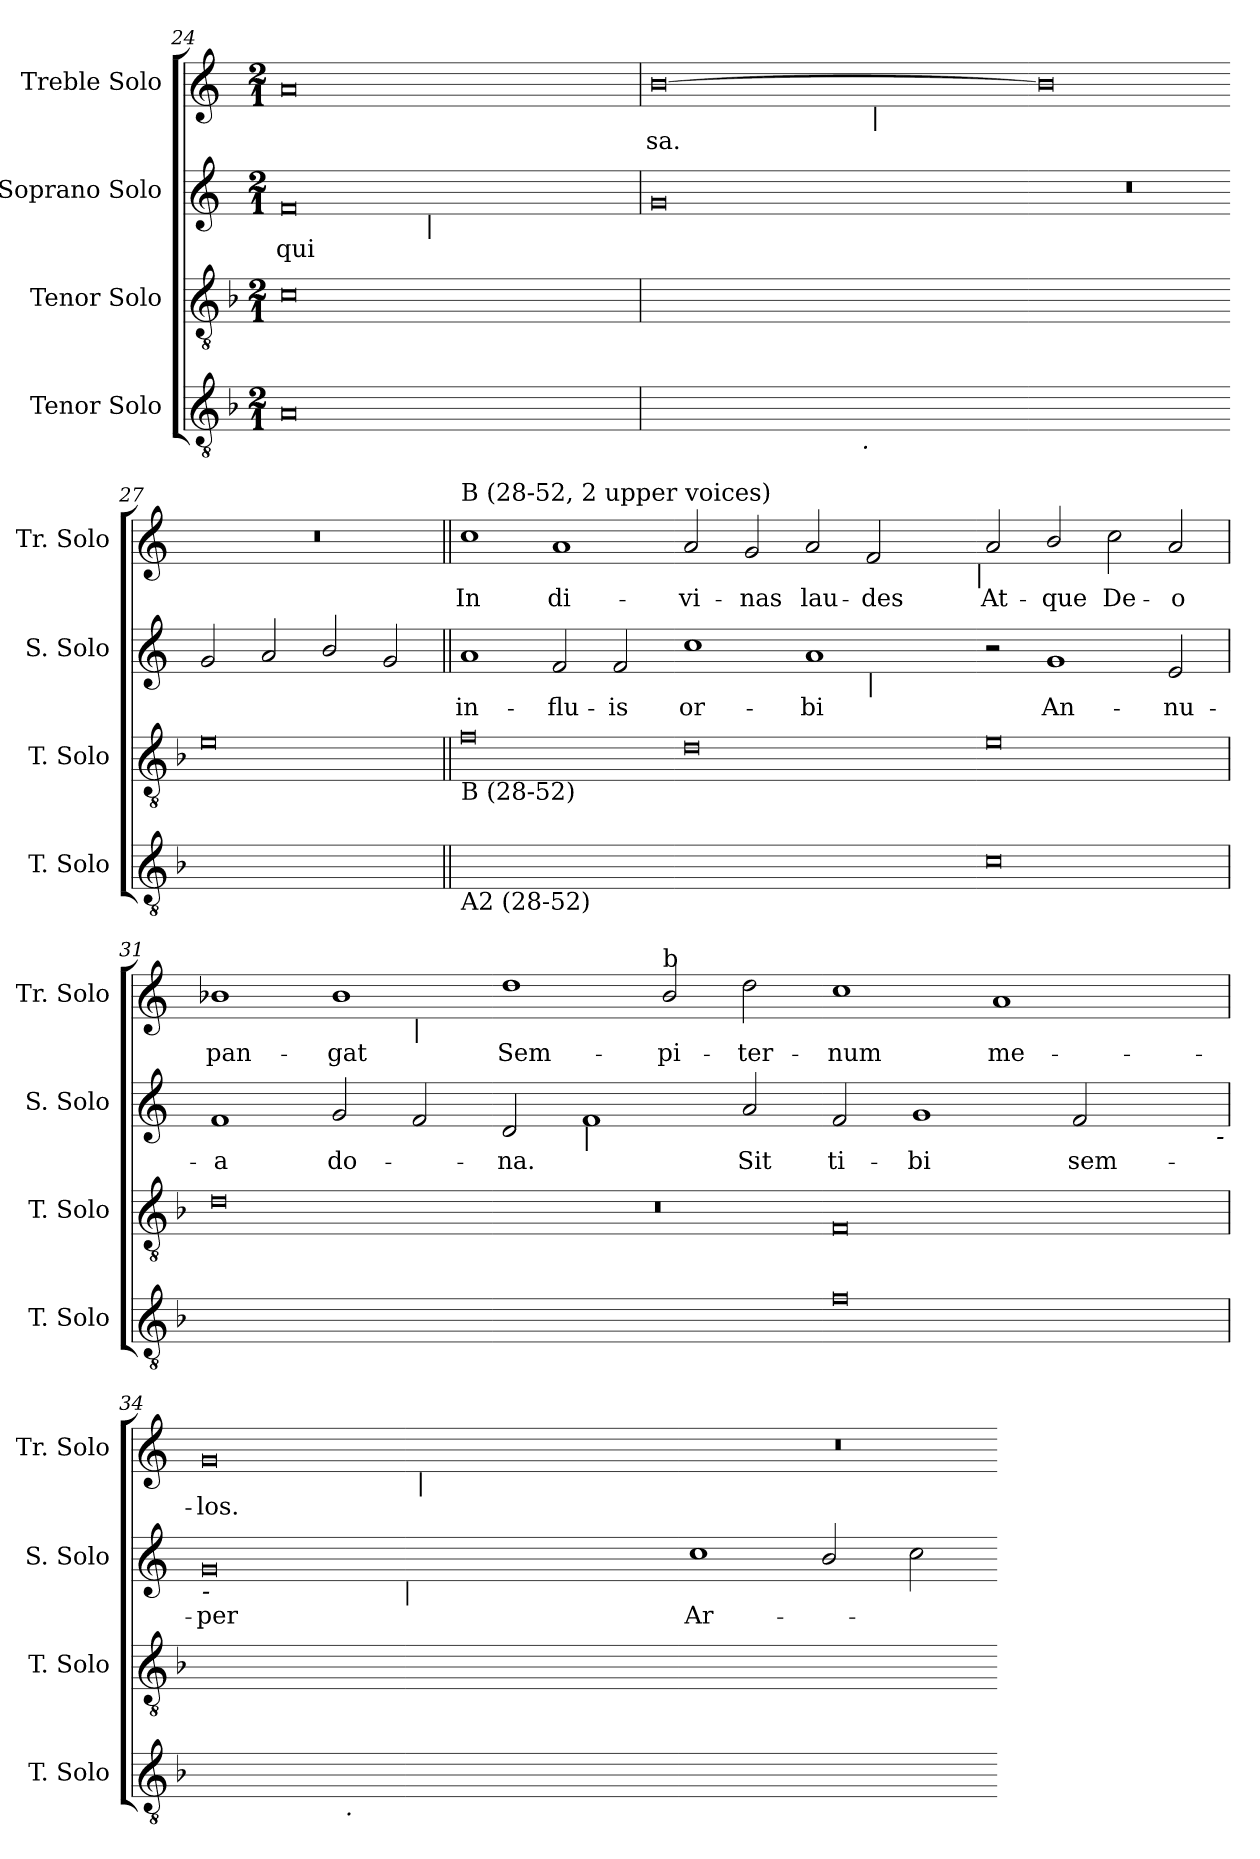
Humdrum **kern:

**kern	**kern	**kern	**text	**kern	**text
*part4	*part3	*part2	*part2	*part1	*part1
*staff4	*staff3	*staff2	*staff2	*staff1	*staff1
*I"Tenor Solo	*I"Tenor Solo	*I"Soprano Solo	*	*I"Treble Solo	*
*I'T. Solo	*I'T. Solo	*I'S. Solo	*	*I'Tr. Solo	*
*clefGv2	*clefGv2	*clefG2	*	*clefG2	*
*ITrd7c12	*ITrd7c12	*	*	*	*
*k[b-]	*k[b-]	*k[]	*	*k[]	*
*F:	*F:	*C:	*	*C:	*
*M2/1	*M2/1	*M2/1	*	*M2/1	*
=24	=24	=24	=24	=24	=24
!	!	!	!LO:LY:b:color=#000000	!	!
*	*	*^	*	*	*
0AAi	0Ci	0fi	2ryy	qui	0ai	.
.	.	.	8ryy	.	.	.
.	.	.	16ryy	.	.	.
.	.	.	1024ryy	.	.	.
!	!	!	!LO:TX:b:i:t=|	!	!	!
.	.	.	1ryy	.	.	.
.	.	.	4ryy	.	.	.
.	.	.	32ryy	.	.	.
.	.	.	64ryy	.	.	.
.	.	.	128...ryy	.	.	.
*	*	*v	*v	*	*	*
!!LO:LB:g=z
=25	=25	=25	=25	=25	=25
*	*	*^	*	*	*
!	!	!	!	!	!LO:TX:b:i:t=-	!
!	!	!	!	!	!	!LO:LY:b:color=#000000
*^	*	*v	*v	*	*^	*
[<0GGiyy	2ryy	[>0Diyy	0gi	.	[<0bi	2ryy	-sa.
.	4ryy	.	.	.	.	4ryy	.
.	8ryy	.	.	.	.	8ryy	.
.	32ryy	.	.	.	.	16ryy	.
.	64ryy	.	.	.	.	.	.
.	128ryy	.	.	.	.	.	.
.	256ryy	.	.	.	.	.	.
.	1024ryy	.	.	.	.	.	.
!	!LO:TX:b:i:t=.	!	!	!	!	!	!
.	1ryy	.	.	.	.	.	.
.	.	.	.	.	.	128ryy	.
!	!	!	!	!	!	!LO:TX:b:i:t=|	!
.	.	.	.	.	.	1ryy	.
.	16ryy	.	.	.	.	.	.
.	.	.	.	.	.	32..ryy	.
.	512.ryy	.	.	.	.	.	.
=26-	=26-	=26-	=26-	=26-	=26-	=26-	=26-
!	!	!	!LO:N:vis=1	!	!	!	!
*v	*v	*	*	*	*v	*v	*
0GGiyy_<	0Diyy]	0r	.	0bi]	.
=27-	=27-	=27-	=27-	=27-	=27-
!	!	!	!	!LO:N:vis=1	!
0GGiyy]	0Ei	2gi/	.	0r	.
.	.	2ai/	.	.	.
.	.	2bi/	.	.	.
.	.	2gi/	.	.	.
=28||	=28||	=28||	=28||	=28||	=28||
!	!	!	!LO:LY:b:color=#000000	!	!
!	!	!	!	!LO:TX:a:t=B (28-52, 2 upper voices)	!
!	!LO:TX:b:t=B (28-52)	!	!	!	!
!LO:TX:b:t=A2 (28-52)	!	!	!	!	!
!	!	!	!	!	!LO:LY:b:color=#000000
[<0FFiyy	0Fi	1ai	in-	1cci	In
!	!	!	!LO:LY:b:color=#000000	!	!
!	!	!	!	!	!LO:LY:b:color=#000000
.	.	2fi/	-flu-	1ai	di-
!	!	!	!LO:LY:b:color=#000000	!	!
.	.	2fi/	-is	.	.
=29-	=29-	=29-	=29-	=29-	=29-
!	!	!	!LO:LY:b:color=#000000	!	!
!	!	!	!	!	!LO:LY:b:color=#000000
*	*	*^	*	*^	*
0FFiyy]	0Di	1cci	1.ryy	or-	2ai/	1ryy	-vi-
!	!	!	!	!	!	!	!LO:LY:b:color=#000000
.	.	.	.	.	2gi/	.	-nas
!	!	!	!	!LO:LY:b:color=#000000	!	!	!
!	!	!	!	!	!	!	!LO:LY:b:color=#000000
.	.	1ai	.	-bi	2ai/	2ryy	lau-
!	!	!	!LO:TX:b:i:t=|	!	!	!	!
!	!	!	!	!	!	!	!LO:LY:b:color=#000000
.	.	.	2ryy	.	2fi/	4ryy	-des
.	.	.	.	.	.	8ryy	.
.	.	.	.	.	.	16ryy	.
.	.	.	.	.	.	32ryy	.
.	.	.	.	.	.	64ryy	.
.	.	.	.	.	.	128...ryy	.
!	!	!	!	!	!	!LO:TX:b:i:t=|	!
.	.	.	.	.	.	1024ryy	.
*	*	*v	*v	*	*	*	*
*	*	*	*	*v	*v	*
=30-	=30-	=30-	=30-	=30-	=30-
*	*	*^	*	*^	*
!	!	!	!	!	!	!	!LO:LY:b:color=#000000
*	*	*v	*v	*	*	*	*
*	*	*	*	*v	*v	*
0Ci	0Ei	2r	.	2ai/	At-
!	!	!	!LO:LY:b:color=#000000	!	!
!	!	!	!	!	!LO:LY:b:color=#000000
.	.	1gi	An-	2bi/	-que
!	!	!	!	!	!LO:LY:b:color=#000000
.	.	.	.	2cci\	De-
!	!	!	!LO:LY:b:color=#000000	!	!
!	!	!	!	!	!LO:LY:b:color=#000000
.	.	2ei/	-nu-	2ai/	-o
=31	=31	=31	=31	=31	=31
!	!	!	!LO:LY:b:color=#000000	!	!
!	!	!	!	!LO:TX:a:t=b	!
!	!	!	!	!	!LO:LY:b:color=#000000
*	*	*	*	*^	*
[>0Diyy	0Di	1fi	-a	1b-i	1.ryy	pan-
!	!	!	!LO:LY:b:color=#000000	!	!	!
!	!	!	!	!	!	!LO:LY:b:color=#000000
.	.	2gi/	do-	1b-i	.	-gat
!	!	!	!	!	!LO:TX:b:i:t=|	!
.	.	2fi/	.	.	2ryy	.
=32-	=32-	=32-	=32-	=32-	=32-	=32-
!	!LO:N:vis=1	!	!	!	!	!
*	*	*	*	*v	*v	*
*	*	*	*	*^	*
!	!	!	!LO:LY:b:color=#000000	!	!	!
*	*	*	*	*v	*v	*
*	*	*	*	*^	*
!	!	!	!	!	!	!LO:LY:b:color=#000000
*	*	*	*	*v	*v	*
0Diyy]	0r	2di/	-na.	1ddi	Sem-
!	!	!LO:TX:b:i:t=|	!	!	!
.	.	1fi	.	.	.
!	!	!	!	!LO:TX:a:t=b	!
!	!	!	!	!	!LO:LY:b:color=#000000
.	.	.	.	2b-i/	-pi-
!	!	!	!LO:LY:b:color=#000000	!	!
!	!	!	!	!	!LO:LY:b:color=#000000
.	.	2ai/	Sit	2ddi\	-ter-
=33-	=33-	=33-	=33-	=33-	=33-
!	!	!	!LO:LY:b:color=#000000	!	!
!	!	!	!	!	!LO:LY:b:color=#000000
*	*	*^	*	*	*
0Fi	0FFi	2fi/	1ryy	ti-	1cci	-num
!	!	!	!	!LO:LY:b:color=#000000	!	!
.	.	1gi	.	-bi	.	.
!	!	!	!	!	!	!LO:LY:b:color=#000000
.	.	.	2ryy	.	1ai	me-
!	!	!	!	!LO:LY:b:color=#000000	!	!
.	.	2fi/	4ryy	sem-	.	.
.	.	.	8ryy	.	.	.
.	.	.	16ryy	.	.	.
.	.	.	32ryy	.	.	.
.	.	.	64ryy	.	.	.
.	.	.	128...ryy	.	.	.
!	!	!	!LO:TX:b:i:t=-	!	!	!
.	.	.	1024ryy	.	.	.
!!LO:PB:g=z
=34	=34	=34	=34	=34	=34	=34
!	!	!	!	!LO:LY:b:color=#000000	!	!
!	!	!	!	!	!LO:TX:b:i:t=-	!
!	!	!LO:TX:b:i:t=-	!	!	!	!
!	!	!	!	!	!	!LO:LY:b:color=#000000
*^	*	*	*	*	*^	*
[>0Eiyy	2ryy	[>0Ciyy	0gi	2ryy	-per	0gi	2.ryy	-los.
.	16ryy	.	.	8ryy	.	.	.	.
.	32ryy	.	.	.	.	.	.	.
.	64ryy	.	.	.	.	.	.	.
.	256ryy	.	.	.	.	.	.	.
!	!LO:TX:b:i:t=.	!	!	!	!	!	!	!
.	1ryy	.	.	.	.	.	.	.
.	.	.	.	16ryy	.	.	.	.
.	.	.	.	32ryy	.	.	.	.
.	.	.	.	128ryy	.	.	.	.
.	.	.	.	1024ryy	.	.	.	.
!	!	!	!	!LO:TX:b:i:t=|	!	!	!	!
.	.	.	.	1ryy	.	.	.	.
!	!	!	!	!	!	!	!LO:TX:b:i:t=|	!
.	.	.	.	.	.	.	1ryy	.
.	4ryy	.	.	.	.	.	.	.
.	.	.	.	4ryy	.	.	.	.
.	.	.	.	.	.	.	4ryy	.
.	8ryy	.	.	.	.	.	.	.
.	.	.	.	64ryy	.	.	.	.
.	128.ryy	.	.	.	.	.	.	.
.	.	.	.	256..ryy	.	.	.	.
*	*	*	*v	*v	*	*	*	*
*v	*v	*	*	*	*v	*v	*
=35-	=35-	=35-	=35-	=35-	=35-
*^	*	*^	*	*^	*
!	!	!	!	!	!LO:LY:b:color=#000000	!LO:N:vis=1	!	!
*	*	*	*v	*v	*	*	*	*
*v	*v	*	*	*	*v	*v	*
0Eiyy_>	0Ciyy]	1cci	Ar-	0r	.
.	.	2bi/	.	.	.
.	.	2cci\	.	.	.
=-	=-	=-	=-	=-	=-
*-	*-	*-	*-	*-	*-
